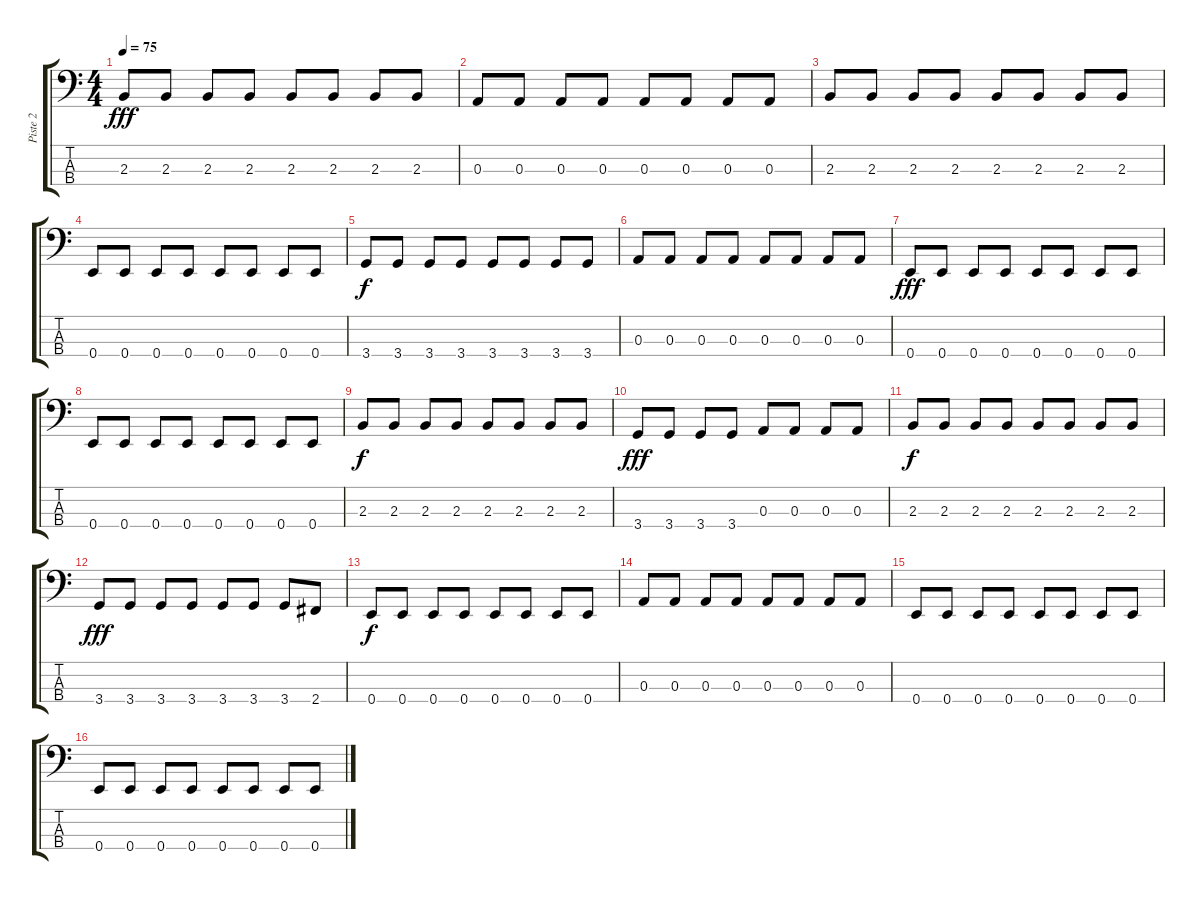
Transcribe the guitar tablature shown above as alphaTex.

\track ("Piste 2" "Piste 2") {instrument electricbassfinger}
\staff {score tabs}
\tuning (G2 D2 A1 E1) {hide}
\ts (4 4)
\tempo 75
\clef f4
\ks c
2.3.8{dy fff} 2.3.8 2.3.8 2.3.8 2.3.8 2.3.8 2.3.8 2.3.8 |
0.3.8 0.3.8 0.3.8 0.3.8 0.3.8 0.3.8 0.3.8 0.3.8 |
2.3.8 2.3.8 2.3.8 2.3.8 2.3.8 2.3.8 2.3.8 2.3.8 |
0.4.8 0.4.8 0.4.8 0.4.8 0.4.8 0.4.8 0.4.8 0.4.8 |
3.4.8{dy f} 3.4.8 3.4.8 3.4.8 3.4.8 3.4.8 3.4.8 3.4.8 |
0.3.8 0.3.8 0.3.8 0.3.8 0.3.8 0.3.8 0.3.8 0.3.8 |
0.4.8{dy fff} 0.4.8 0.4.8 0.4.8 0.4.8 0.4.8 0.4.8 0.4.8 |
0.4.8 0.4.8 0.4.8 0.4.8 0.4.8 0.4.8 0.4.8 0.4.8 |
2.3.8{dy f} 2.3.8 2.3.8 2.3.8 2.3.8 2.3.8 2.3.8 2.3.8 |
3.4.8{dy fff} 3.4.8 3.4.8 3.4.8 0.3.8 0.3.8 0.3.8 0.3.8 |
2.3.8{dy f} 2.3.8 2.3.8 2.3.8 2.3.8 2.3.8 2.3.8 2.3.8 |
3.4.8{dy fff} 3.4.8 3.4.8 3.4.8 3.4.8 3.4.8 3.4.8 2.4.8 |
0.4.8{dy f} 0.4.8 0.4.8 0.4.8 0.4.8 0.4.8 0.4.8 0.4.8 |
0.3.8 0.3.8 0.3.8 0.3.8 0.3.8 0.3.8 0.3.8 0.3.8 |
0.4.8 0.4.8 0.4.8 0.4.8 0.4.8 0.4.8 0.4.8 0.4.8 |
0.4.8 0.4.8 0.4.8 0.4.8 0.4.8 0.4.8 0.4.8 0.4.8
